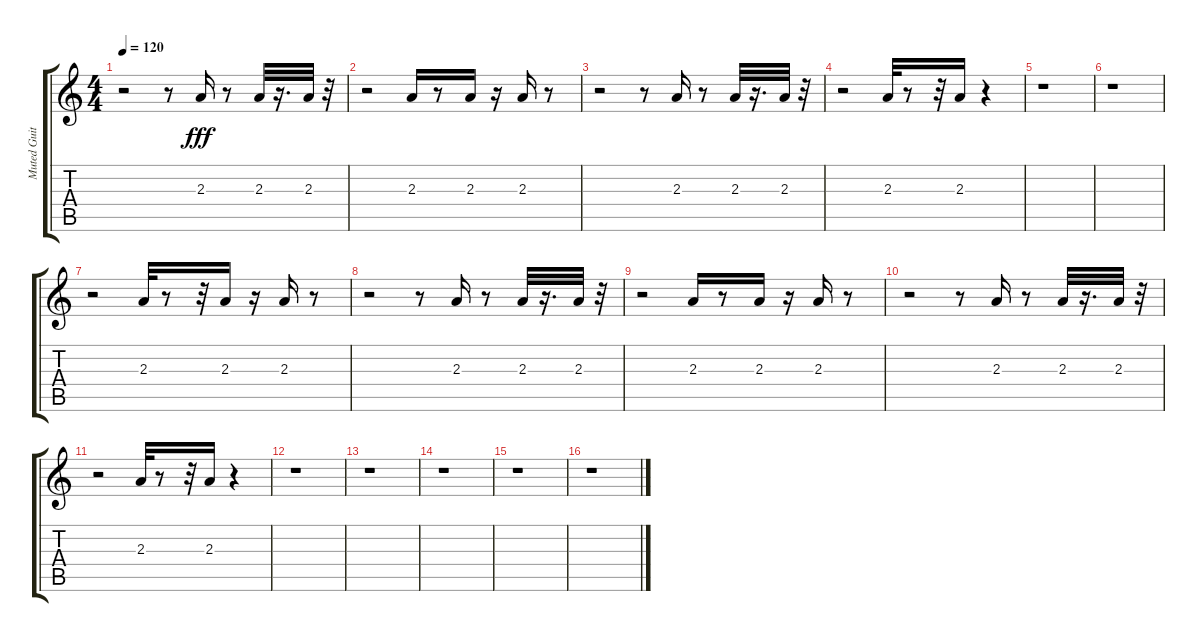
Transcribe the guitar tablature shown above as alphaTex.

\track ("Muted Guitar" "Muted Guit") {instrument electricguitarmuted}
\staff {score tabs}
\tuning (E4 B3 G3 D3 A2 E2) {hide}
\ts (4 4)
\tempo 120
\clef g2
\ks c
r.2{dy fff} r.8 2.3.16 r.8 2.3.32 r.16{d} 2.3.32 r.32 |
r.2 2.3.16 r.8 2.3.16 r.16 2.3.16 r.8 |
r.2 r.8 2.3.16 r.8 2.3.32 r.16{d} 2.3.32 r.32 |
r.2 2.3.32 r.8 r.32 2.3.16 r.4 |
r.1 |
r.1 |
r.2 2.3.32 r.8 r.32 2.3.16 r.16 2.3.16 r.8 |
r.2 r.8 2.3.16 r.8 2.3.32 r.16{d} 2.3.32 r.32 |
r.2 2.3.16 r.8 2.3.16 r.16 2.3.16 r.8 |
r.2 r.8 2.3.16 r.8 2.3.32 r.16{d} 2.3.32 r.32 |
r.2 2.3.32 r.8 r.32 2.3.16 r.4 |
r.1 |
r.1 |
r.1 |
r.1 |
r.1
